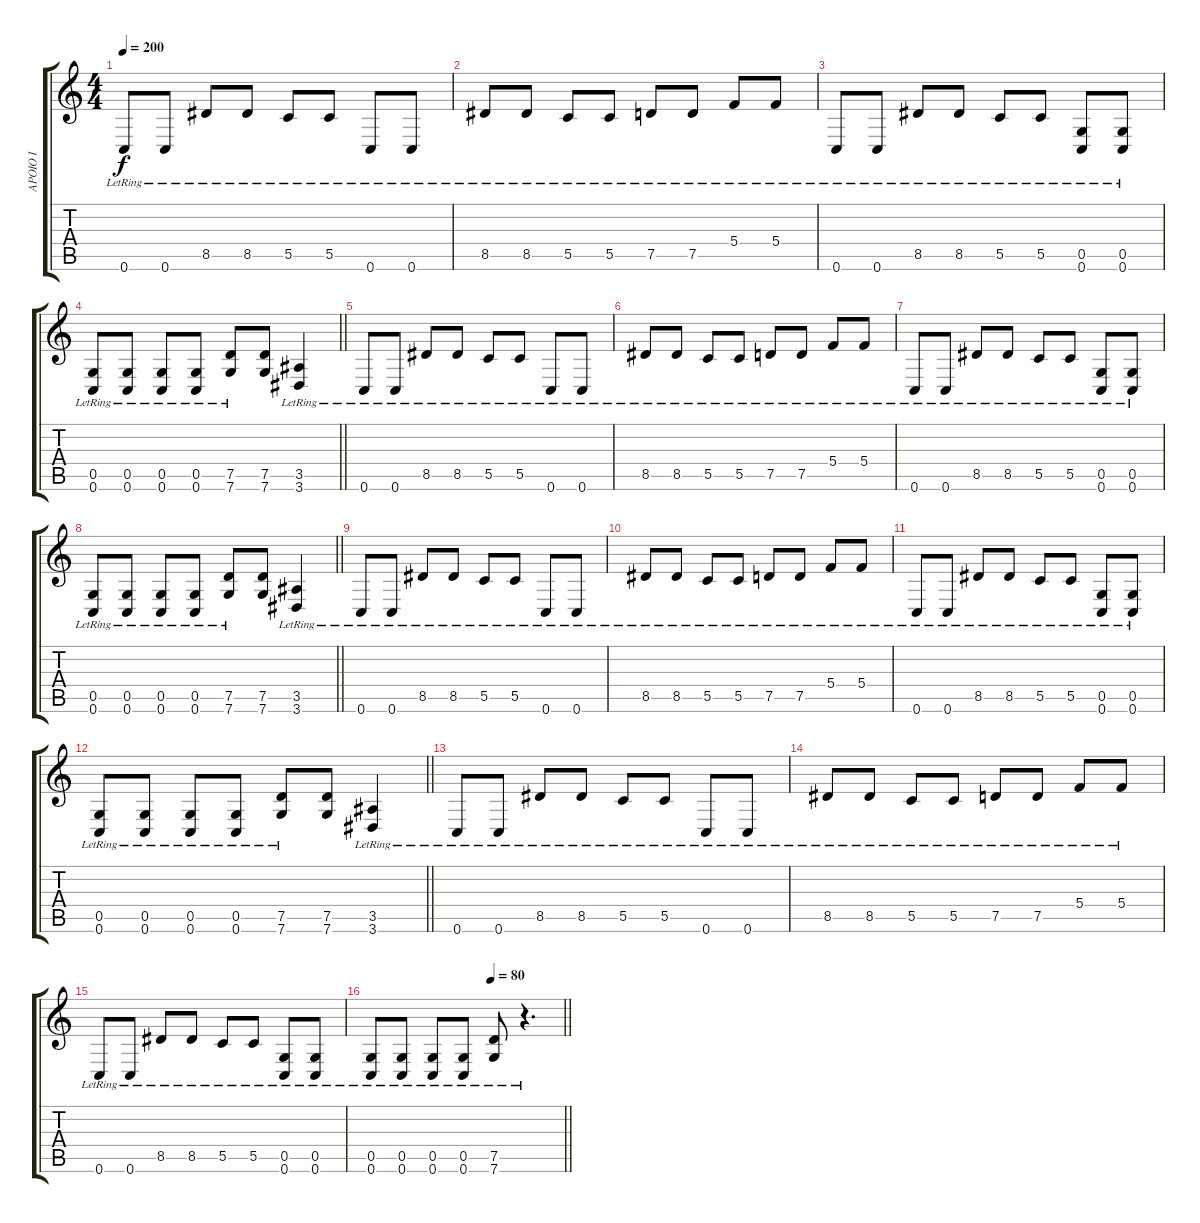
\track ("APOIO I" "APOIO I") {instrument electricguitarclean}
\staff {score tabs}
\tuning (D4 A3 F3 C3 G2 C2) {hide}
\ts (4 4)
\section ("" "")
\tempo 200
\clef g2
\ks c
0.6{lr}.8{dy f} 0.6{lr}.8 8.5{lr}.8 8.5{lr}.8 5.5{lr}.8 5.5{lr}.8 0.6{lr}.8 0.6{lr}.8 |
8.5{lr}.8 8.5{lr}.8 5.5{lr}.8 5.5{lr}.8 7.5{lr}.8 7.5{lr}.8 5.4{lr}.8 5.4{lr}.8 |
0.6{lr}.8 0.6{lr}.8 8.5{lr}.8 8.5{lr}.8 5.5{lr}.8 5.5{lr}.8 (0.5{lr} 0.6{lr}).8 (0.5{lr} 0.6{lr}).8 |
\barLineRight lightlight
(0.5{lr} 0.6{lr}).8 (0.5{lr} 0.6{lr}).8 (0.5{lr} 0.6{lr}).8 (0.5{lr} 0.6{lr}).8 (7.5{lr} 7.6{lr}).8 (7.5 7.6).8 (3.5{lr} 3.6{lr}).4 |
0.6{lr}.8 0.6{lr}.8 8.5{lr}.8 8.5{lr}.8 5.5{lr}.8 5.5{lr}.8 0.6{lr}.8 0.6{lr}.8 |
8.5{lr}.8 8.5{lr}.8 5.5{lr}.8 5.5{lr}.8 7.5{lr}.8 7.5{lr}.8 5.4{lr}.8 5.4{lr}.8 |
0.6{lr}.8 0.6{lr}.8 8.5{lr}.8 8.5{lr}.8 5.5{lr}.8 5.5{lr}.8 (0.5{lr} 0.6{lr}).8 (0.5{lr} 0.6{lr}).8 |
\barLineRight lightlight
(0.5{lr} 0.6{lr}).8 (0.5{lr} 0.6{lr}).8 (0.5{lr} 0.6{lr}).8 (0.5{lr} 0.6{lr}).8 (7.5{lr} 7.6{lr}).8 (7.5 7.6).8 (3.5{lr} 3.6{lr}).4 |
\section ("" "")
0.6{lr}.8 0.6{lr}.8 8.5{lr}.8 8.5{lr}.8 5.5{lr}.8 5.5{lr}.8 0.6{lr}.8 0.6{lr}.8 |
8.5{lr}.8 8.5{lr}.8 5.5{lr}.8 5.5{lr}.8 7.5{lr}.8 7.5{lr}.8 5.4{lr}.8 5.4{lr}.8 |
0.6{lr}.8 0.6{lr}.8 8.5{lr}.8 8.5{lr}.8 5.5{lr}.8 5.5{lr}.8 (0.5{lr} 0.6{lr}).8 (0.5{lr} 0.6{lr}).8 |
\barLineRight lightlight
(0.5{lr} 0.6{lr}).8 (0.5{lr} 0.6{lr}).8 (0.5{lr} 0.6{lr}).8 (0.5{lr} 0.6{lr}).8 (7.5{lr} 7.6{lr}).8 (7.5 7.6).8 (3.5{lr} 3.6{lr}).4 |
0.6{lr}.8 0.6{lr}.8 8.5{lr}.8 8.5{lr}.8 5.5{lr}.8 5.5{lr}.8 0.6{lr}.8 0.6{lr}.8 |
8.5{lr}.8 8.5{lr}.8 5.5{lr}.8 5.5{lr}.8 7.5{lr}.8 7.5{lr}.8 5.4{lr}.8 5.4{lr}.8 |
0.6{lr}.8 0.6{lr}.8 8.5{lr}.8 8.5{lr}.8 5.5{lr}.8 5.5{lr}.8 (0.5{lr} 0.6{lr}).8 (0.5{lr} 0.6{lr}).8 |
\tempo (80 0.625)
\barLineRight lightlight
(0.5{lr} 0.6{lr}).8 (0.5{lr} 0.6{lr}).8 (0.5{lr} 0.6{lr}).8 (0.5{lr} 0.6{lr}).8 (7.5{lr} 7.6{lr}).8 r.4{d}
